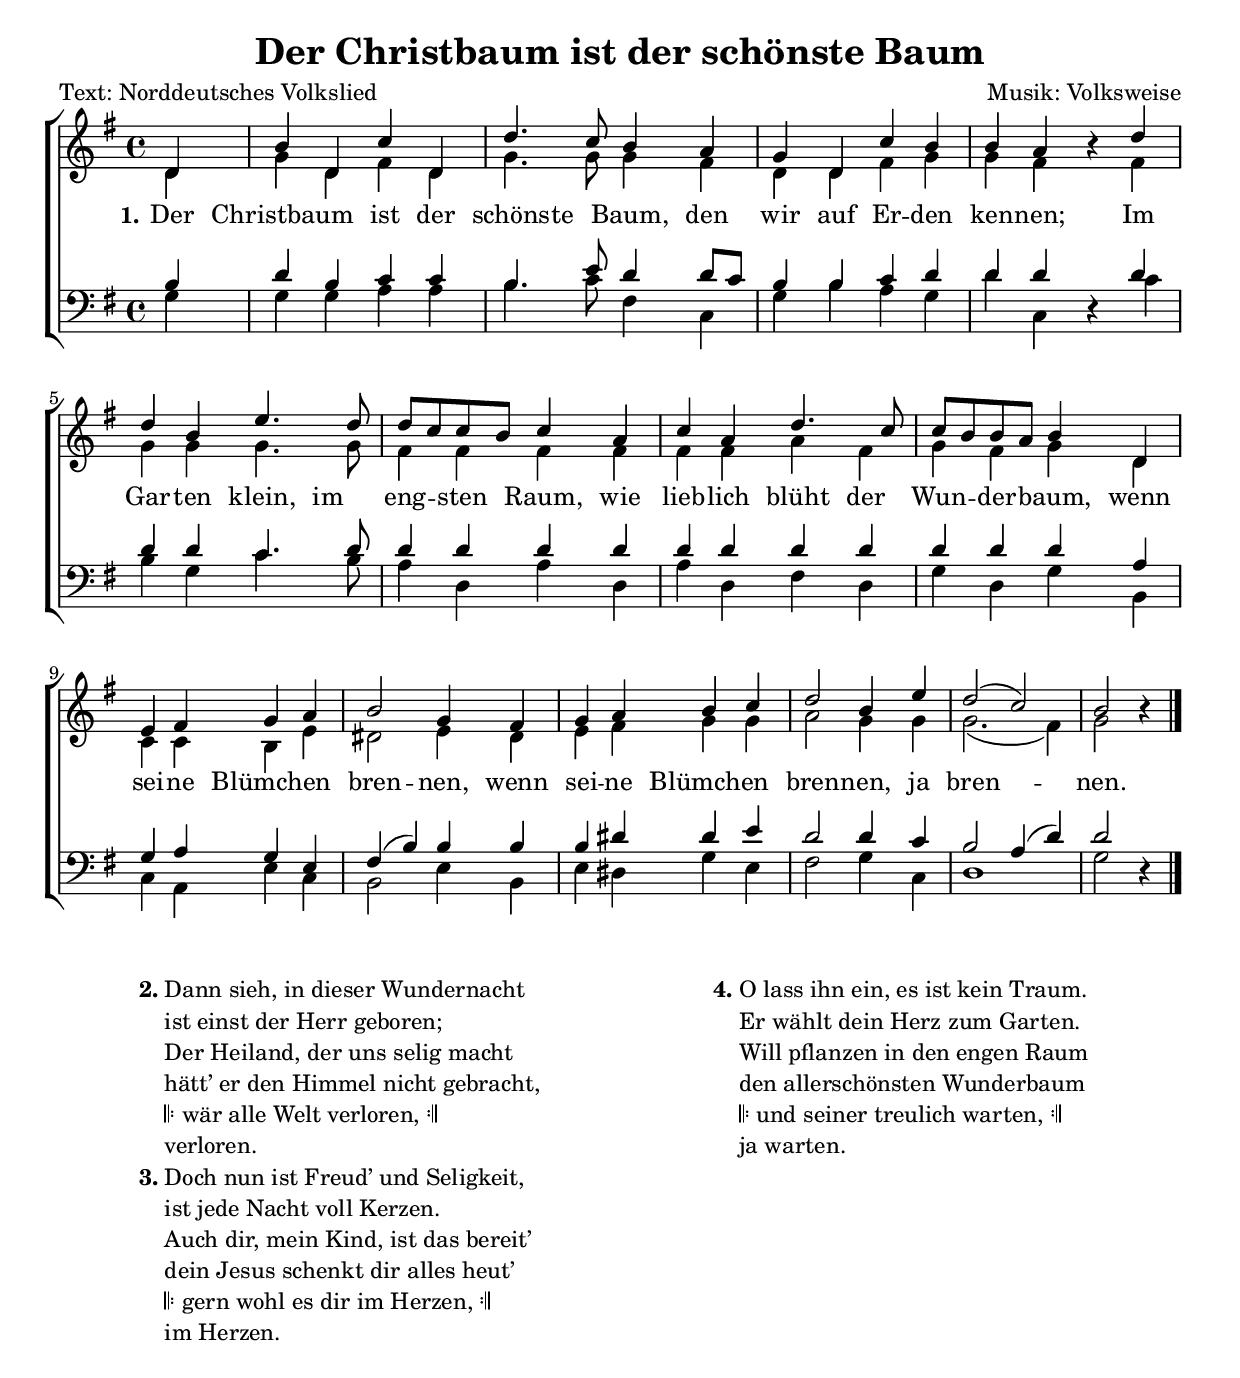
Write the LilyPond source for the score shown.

\version "2.12.3"
\header {
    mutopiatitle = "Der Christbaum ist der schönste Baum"
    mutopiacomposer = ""
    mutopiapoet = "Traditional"
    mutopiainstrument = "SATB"
    date = "19th century"
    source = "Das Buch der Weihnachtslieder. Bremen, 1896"
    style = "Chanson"
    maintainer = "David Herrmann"
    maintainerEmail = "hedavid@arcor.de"
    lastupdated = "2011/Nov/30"
    title = "Der Christbaum ist der schönste Baum"
    poet = "Text: Norddeutsches Volkslied"
    composer = "Musik: Volksweise"
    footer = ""
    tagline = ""
    id = "0e2bfc38571cca5dd03d7f2ec28975a0802fa927"
}

\include "deutsch.ly"
\include "default.ly"

verseeins= \lyricmode {
	\set stanza = #"1."
	Der Christbaum2 ist4 der4 schöns -- te Baum,
	den wir auf Er -- den ken -- nen; ___
	Im Gar -- ten klein, im eng -- sten Raum,
	wie lieb -- lich blüht der Wun -- der -- baum,
	wenn sei -- ne Blümchen2 bren2 -- nen,4
	wenn sei -- ne Blümchen2 bren2 -- nen,4 ja bren1 -- nen.2.
}

upper =
    \relative c' {
    \slurDown
    \clef "treble"
    \key g\major
    \time 4/4
    \partial 4
    << {d4} \\ {d4}>>
    << {h'4 d, c' d,} \\ {g4 d fis d} >>
    << {d'4. c8 h4 a4} \\ {g4. g8 g4 fis4} >>
    << {g4 d4 c'4 h4} \\ {d,4 d4 fis4 g4} >>
    << {h4 a4} \\ {g4 fis4} >> r4 << {d'4} \\ {fis,4} >>
    << {d'4 h4 e4. d8} \\ {g,4 g g4. g8} >>
    << {d'8 c8 c8 h8 c4 a4 } \\ {fis4 fis4 fis4 fis4} >>
    << {c'4 a4 d4. c8} \\ {fis,4 fis a fis} >>
    << {c'8 h8 h8 a8 h4 d,4} \\ {g4 fis4 g d} >>
    << {e4 fis g a} \\ {c,4 c h e} >>
    << {h'2 g4 fis4} \\ {dis2 e4 dis4} >>
    << {g4 a h c} \\ {e, fis g g} >>
    << {d'2 h4 e4} \\ {a,2 g4 g4} >>
    << {d'2 (c2)} \\ {g2. (fis4)} >>
    << {h2} \\ {g2} >> r4
    \bar "|."
    }

lower =
    \relative c {
    \clef "bass"
    \key g\major
    \time 4/4
    \partial 4
    << {h'4} \\ {g} >>
    << {d' h c c} \\ {g g a a} >>
    << {h4. e8 d4 d8 c8} \\ {h4. c8 fis,4 c4} >>
    << {h' h c d} \\ {g, h a g} >>
    << {d' d} \\ {d c,} >> r4 << {d'} \\ {c} >>
    << {d d c4. d8} \\ {h4 g c4. h8} >>
    << {d4 d d d} \\ {a4 d, a' d,} >>
    << {d' d d d} \\ {a d, fis d} >>
    << {d' d d a} \\ {g d g h,} >>
    << {g' a g e} \\ {c a e' c} >>
    << {fis (h) h h} \\ {h,2 e4 h4} >>
    << {h' dis dis e} \\ {e, dis g e} >>
    << {d'2 d4 c} \\ {fis,2 g4 c,} >>
    << {h'2 a4 (d)} \\ {d,1} >>
    << {d'2} \\ {g,2} >> r4
    \bar "|."
    }

\score{
    \context ChoirStaff {
        <<
        \new Staff { \upper }
        \new Lyrics {\verseeins }
        \new Staff { \lower }
        >>
    }

\layout{ \context{
           \Voice
        }
         \context{
           \Staff  }
	}


  \midi {
    \context {
      \Score
      tempoWholesPerMinute = #(ly:make-moment 120 4)
      }
    }
}
\markup {
   \fill-line{
    \hspace #0.1 
     \column {
      \line { \bold "2."
        \column {
          "Dann sieh, in dieser Wundernacht"
          "ist einst der Herr geboren;"
          "Der Heiland, der uns selig macht"
          "hätt’ er den Himmel nicht gebracht,"
          \line {
            \char ##x1D106
            "wär alle Welt verloren,"
            \char ##x1D107
          }
          "verloren."
        }
      }
      \hspace #0.1 
      \line { \bold "3."
        \column {
          "Doch nun ist Freud’ und Seligkeit,"
          "ist jede Nacht voll Kerzen."
          "Auch dir, mein Kind, ist das bereit’"
          "dein Jesus schenkt dir alles heut’"
          \line {
            \char ##x1D106
            "gern wohl es dir im Herzen,"
            \char ##x1D107
          }
          "im Herzen."
        }
     }}
    \hspace #0.1  
     \column {
      \line { \bold "4."
        \column {
          "O lass ihn ein, es ist kein Traum."
          "Er wählt dein Herz zum Garten."
          "Will pflanzen in den engen Raum"
          "den allerschönsten Wunderbaum"
          \line {
            \char ##x1D106
            "und seiner treulich warten,"
            \char ##x1D107
          }
          "ja warten."
        }
      }
    }
  \hspace #0.1 
  }
}
